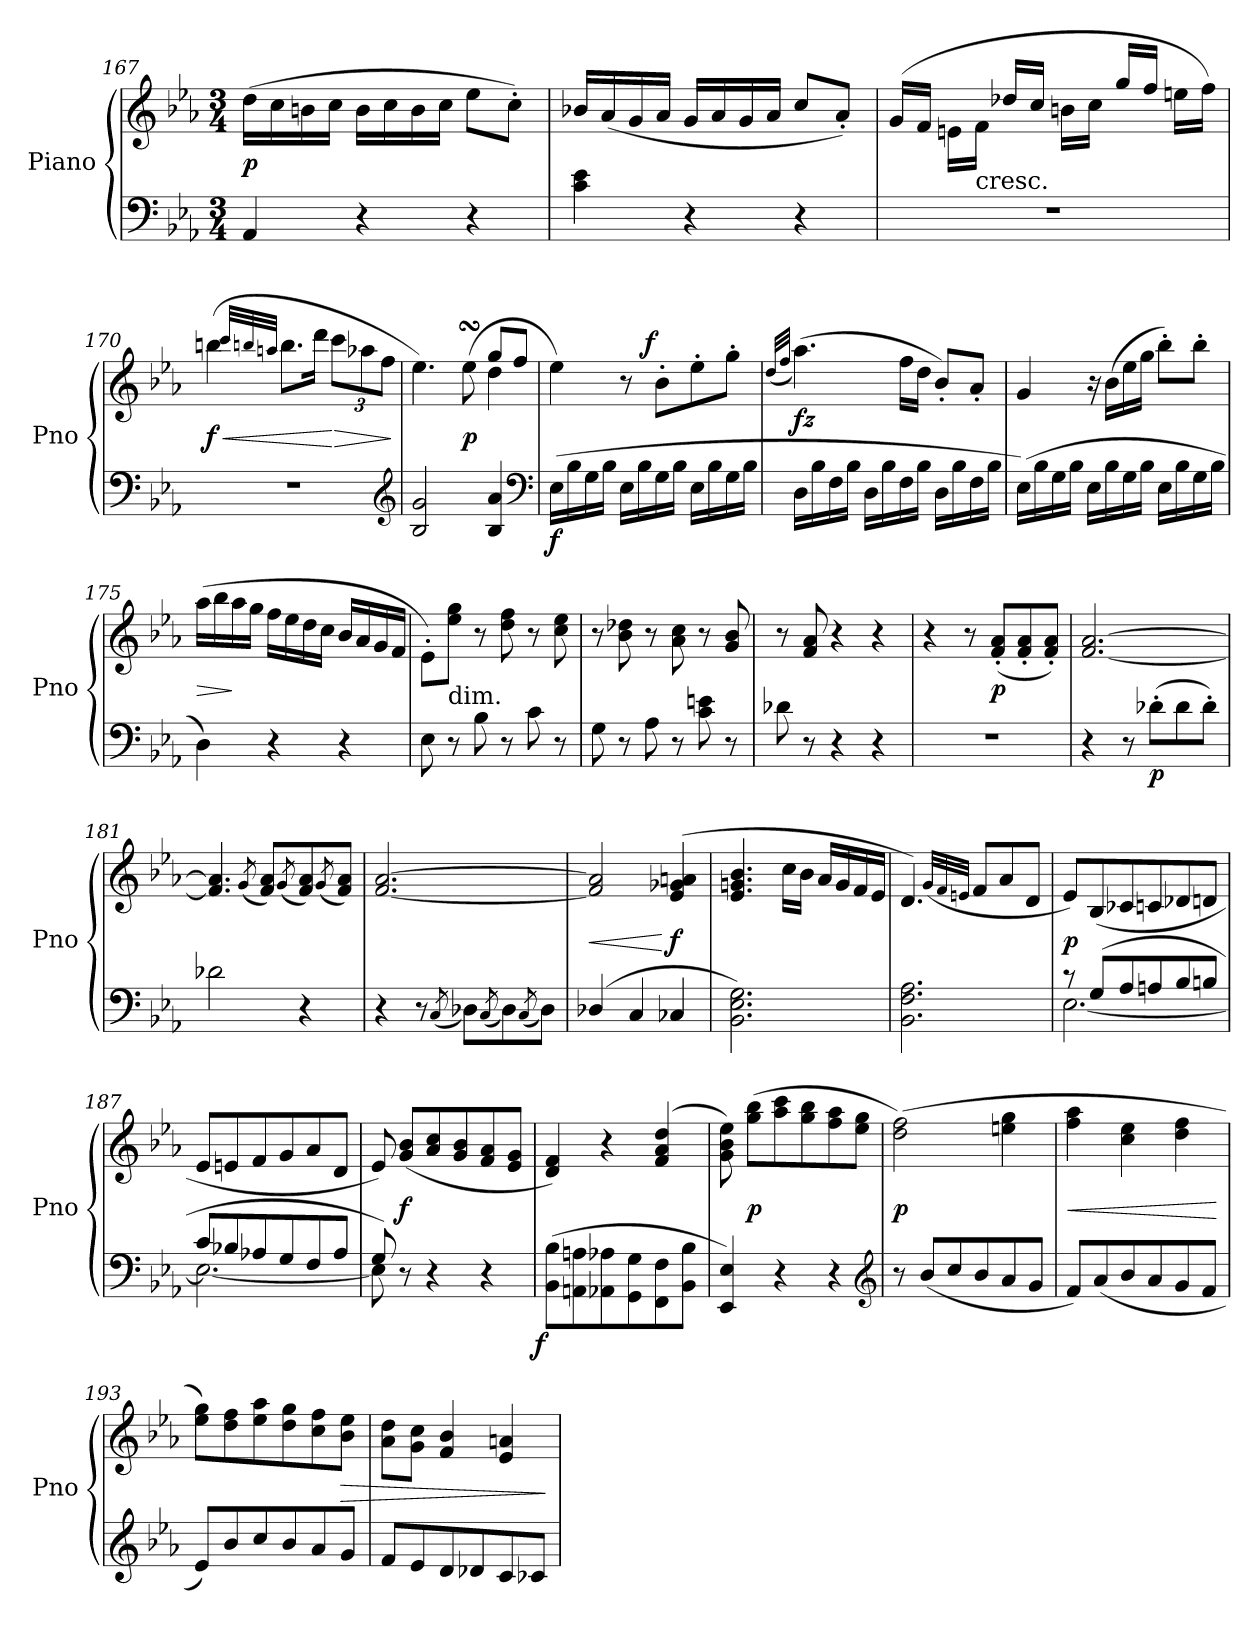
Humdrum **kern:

**kern	**kern	**dynam
*part1	*part1	*part1
*staff2	*staff1	*staff1/2
*I"Piano	*	*
*I'Pno	*	*
*clefF4	*clefG2	*
*k[b-e-a-]	*k[b-e-a-]	*
*E-:	*E-:	*
*M3/4	*M3/4	*
=167	=167	=167
4AA-	(16ddLL	p
.	16cc	.
.	16bn	.
.	16ccJJ	.
4r	16bLL	.
.	16cc	.
.	16b	.
.	16ccJJ	.
4r	8ee-L	.
.	8cc'J)	.
=168	=168	=168
4c 4e-	16b-XLL	.
.	(16a-	.
.	16g	.
.	16a-JJ	.
4r	16gLL	.
.	16a-	.
.	16g	.
.	16a-JJ	.
4r	8cc/L	.
.	8a-'/J)	.
=169	=169	=169
2.r	(16gLL	.
.	16fJJ	.
.	16en\LL	.
!	!LO:TX:c:t=cresc.	!
.	16f\JJ	.
.	16dd-X/LL	.
.	16cc/JJ	.
.	16bnLL	.
.	16ccJJ	.
.	16gg/LL	.
.	16ff/JJ	.
.	16eenLL	.
.	16ffJJ)	.
=170	=170	=170
2.r	(4bbn	< f
.	32qcccLLL	.
.	32qbbn	.
.	32qaanJJJ	.
.	8.bbL	.
.	16dddJk	.
.	12cccL	[ >
.	12aa-X	.
.	12ffJ	.
*clefG2	*	*
.	.	]
!!LO:LB:g=z
=171	=171	=171
*	*^	*
2B- 2g	2ryy	4.ee-)	.
.	.	(8ee-sSSs	p
4B- 4a-	8ggL	4dd	.
.	8ffJ	.	.
*	*v	*v	*
*clefF4	*	*
=172	=172	=172
!	!	!LO:DY:b=2
(16E-LL	4ee-)	f
16B-	.	.
16G	.	.
16B-JJ	.	.
16E-LL	8r	.
16B-	.	.
!	!	!LO:DY:a:rj
16G	8b-'L	f
16B-JJ	.	.
16E-LL	8ee-'	.
16B-	.	.
16G	8gg'J	.
16B-JJ	.	.
=173	=173	=173
.	(32qqddLLL	.
.	32qqffJJJ	.
16DLL	(4.aa-)	fz
16B-	.	.
16F	.	.
16B-JJ	.	.
16DLL	.	.
16B-	.	.
16F	16ffLL	.
16B-JJ	16ddJJ	.
16DLL	8b-'L)	.
16B-	.	.
16F	8a-'J	.
16B-JJ	.	.
=174	=174	=174
(16E-LL)	4g	.
16B-	.	.
16G	.	.
16B-JJ	.	.
16E-LL	16r	.
16B-	(16b-LL	.
16G	16ee-	.
16B-JJ	16ggJJ	.
16E-LL	8bb-'L)	.
16B-	.	.
16G	8bb-'J	.
16B-JJ	.	.
=175	=175	=175
4D)	(16aa-LL	>
.	16bb-	.
.	16aa-	]
.	16ggJJ	.
4r	16ffLL	.
.	16ee-	.
.	16dd	.
.	16ccJJ	.
4r	16b-LL	.
.	16a-	.
.	16g	.
.	16fJJ	.
!!LO:LB:g=z
=176	=176	=176
8E-	8e-'L)	.
!	!LO:TX:c:t=dim.	!
8r	8ee- 8ggJ	.
8B-	8r	.
8r	8dd 8ff	.
8c	8r	.
8r	8cc 8ee-	.
=177	=177	=177
8G	8r	.
8r	8b- 8dd-X	.
8A-	8r	.
8r	8a- 8cc	.
8c 8en	8r	.
8r	8g 8b-	.
=178	=178	=178
8d-X	8r	.
8r	8f 8a-	.
4r	4r	.
4r	4r	.
=179	=179	=179
2.r	4r	.
.	8r	.
.	(8f' 8a-'L	p
.	8f' 8a-'	.
.	8f' 8a-'J)	.
=180	=180	=180
4r	[2.f [2.a-	.
8r	.	.
!	!	!LO:DY:b=2
(8d-X'L	.	p
8d-	.	.
8d-'J)	.	.
=181	=181	=181
2d-X	4.f] 4.a-]	.
.	(8qg	.
.	8f 8a-L)	.
.	(8qg	.
4r	8f 8a-)	.
.	(8qg	.
.	8f 8a-J)	.
=182	=182	=182
4r	[2.f [2.a-	.
8r	.	.
(8qC	.	.
8D-XL)	.	.
(8qC	.	.
8D-)	.	.
(8qC	.	.
8D-J)	.	.
=183	=183	=183
(<4D-X/	2f] 2a-]	<
4C	.	.
4C-X	(>4e- 4g-X 4an	[ f
!!LO:LB:g=z
=184	=184	=184
2.BB- 2.E- 2.G)	4.e- 4.gn 4.b-	.
.	16ccLL	.
.	16b-JJ	.
.	16a-LL	.
.	16g	.
.	16f	.
.	16e-JJ	.
=185	=185	=185
2.BB- 2.F 2.A-	4.d)	.
.	(32qqgLLL	.
.	32qqf	.
.	32qqenJJJ	.
.	8fL	.
.	8a-	.
.	8dJ	.
=186	=186	=186
*^	*	*
8rc	[2.E-	8e-L)	p
(8GL	.	(>8B-	.
8A-	.	8c-X	.
8An	.	8cn	.
8B-	.	8d-X	.
8BnJ	.	8dnJ	.
=187	=187	=187	=187
8cL	2.E-_	8e-L	.
8B-X	.	8en	.
8A-X	.	8f	.
8G	.	8g	.
8F	.	8a-	.
8A-J	.	8dJ	.
=188	=188	=188	=188
8G)	8E-]	8e-)	.
8r	8ryy	(8g 8b-L	f
4r	4ryy	8a- 8cc	.
.	.	8g 8b-	.
4r	4ryy	8f 8a-	.
.	.	8e- 8gJ	.
*v	*v	*	*
=189	=189	=189
!	!	!LO:DY:b=2:rj
(8BB- 8B-L	4d 4f)	f
8AAn 8An	.	.
8AA-X 8A-X	4r	.
8GG 8G	.	.
8FF 8F	(4f 4a- 4dd	.
8BB- 8B-J	.	.
=190	=190	=190
4EE- 4E-)	8g 8b- 8ee-)	.
.	(8gg 8bb-L	p
4r	8aa- 8ccc	.
.	8gg 8bb-	.
4r	8ff 8aa-	.
.	8ee- 8ggJ	.
*clefG2	*	*
!!LO:LB:g=z
=191	=191	=191
8r	(2dd 2ff)	p
(8b-L	.	.
8cc	.	.
8b-	.	.
8a-	4een 4gg	.
8gJ	.	.
=192	=192	=192
8fL)	4ff 4aa-	<
(8a-	.	.
8b-	4cc 4ee-	.
8a-	.	.
8g	4dd 4ff	.
8fJ	.	.
.	.	[
=193	=193	=193
8e-L)	8ee- 8ggL)	.
8b-	8dd 8ff	.
8cc	8ee- 8aa-	.
8b-	8dd 8gg	.
8a-	8cc 8ff	.
8gJ	8b- 8ee-J	>
=194	=194	=194
8fL	8a- 8ddL	.
8e-	8g 8ccJ	.
8d	4f 4b-	.
8d-X	.	.
8c	4e- 4an	.
8c-XJ	.	.
.	.	]
=	=	=
*-	*-	*-
